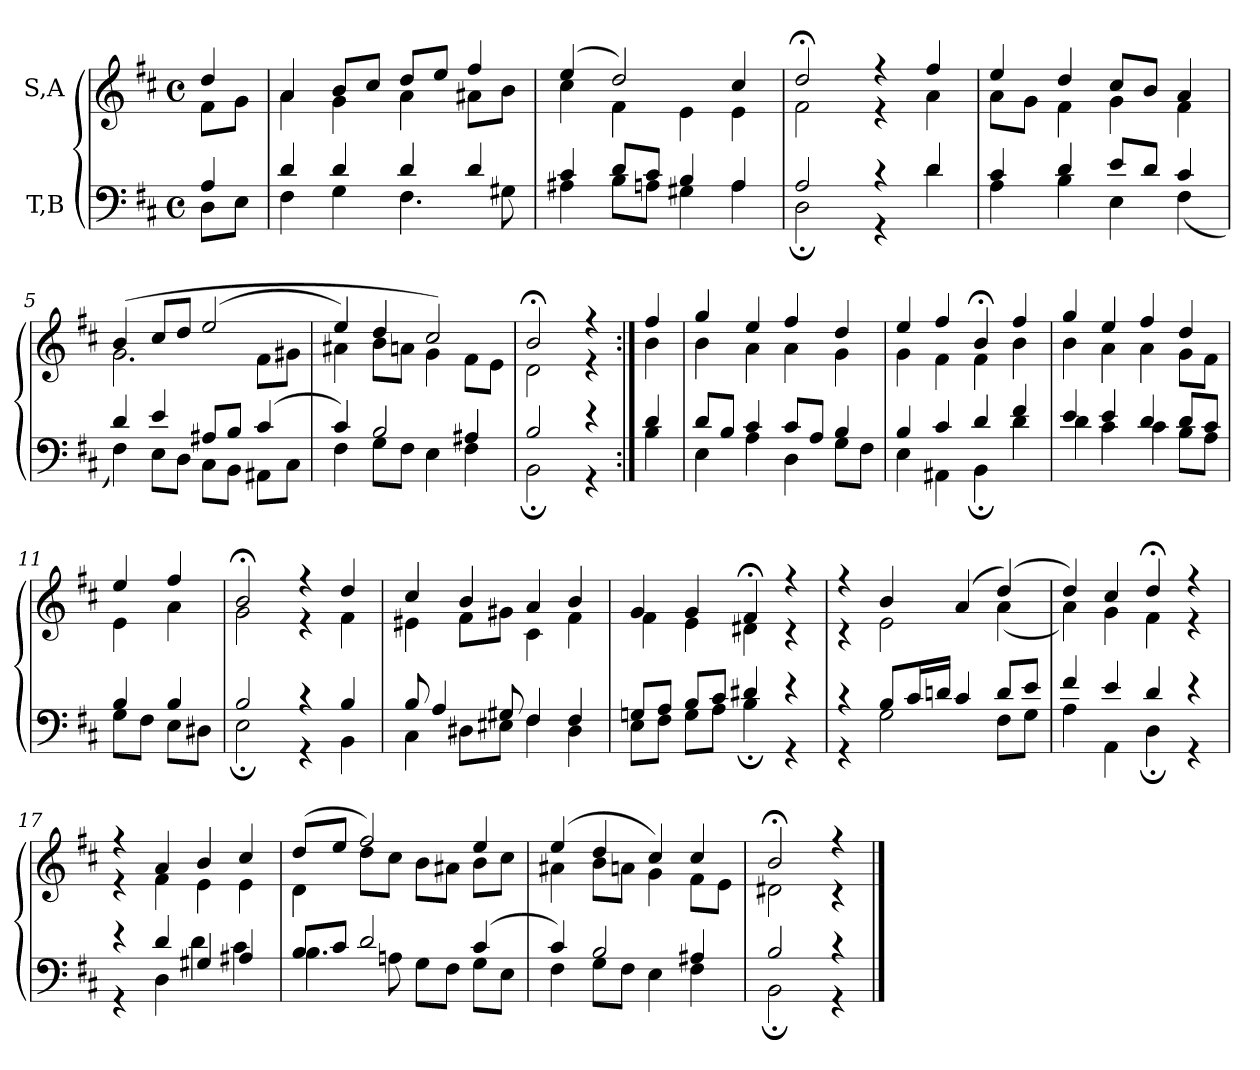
**kern	**kern
*part2	*part1
*staff2	*staff1
*I"T,B	*I"S,A
*clefF4	*clefG2
*k[f#c#]	*k[f#c#]
*M4/4	*M4/4
*met(c)	*met(c)
=	=
*^	*^
4A	8DL	4dd	8f#L
.	8EJ	.	8gJ
=1	=1	=1	=1
4d	4F#	4a	4a
4d	4G	8bL	4g
.	.	8cc#J	.
4d	4.F#	8ddL	4a
.	.	8eeJ	.
4d	.	4ff#	8a#XL
.	8G#X	.	8bJ
=2	=2	=2	=2
4c#	4A#X	(>4ee	4cc#
8dL	8BL	2dd)	4f#
8c#J	8AnJ	.	.
4B	4G#X	.	4e
4A	4A	4cc#	4e
=3	=3	=3	=3
2A	2D;	2dd;<	2f#
4r	4r	4r	4r
4d	4d	4ff#	4a
=4	=4	=4	=4
4c#	4A	4ee	8aL
.	.	.	8gJ
4d	4B	4dd	4f#
8eL	4E	8cc#L	4g
8dJ	.	8bJ	.
4c#	(<4F#	4a	4f#
=5	=5	=5	=5
4d	4F#)	(>4b	2.g
4e	8EL	8cc#L	.
.	8DJ	8ddJ	.
8A#XL	8C#L	(>2ee	.
8BJ	8BBJ	.	.
(>4c#	8AA#XL	.	8f#L
.	8C#J	.	8g#XJ
=6	=6	=6	=6
4c#)	4F#	4ee)	4a#X
2B	8GL	4dd	8bL
.	8F#J	.	8anJ
.	4E	2cc#)	4g
4A#X	4F#	.	8f#L
.	.	.	8eJ
=7a	=7a	=7a	=7a
2B	2BB;	2b;<	2d
4r	4r	4r	4r
=7b:|!	=7b:|!	=7b:|!	=7b:|!
4d	4B	4ff#	4b
=8	=8	=8	=8
8dL	4E	4gg	4b
8BJ	.	.	.
4c#	4A	4ee	4a
8c#L	4D	4ff#	4a
8AJ	.	.	.
4B	8GL	4dd	4g
.	8F#J	.	.
=9	=9	=9	=9
4B	4E	4ee	4g
4c#	4AA#X	4ff#	4f#
4d	4BB;	4b;<	4f#
4f#	4d	4ff#	4b
=10	=10	=10	=10
4e	4d	4gg	4b
4e	4c#	4ee	4a
4d	4c#	4ff#	4a
8dL	8BL	4dd	8gL
8c#J	8AJ	.	8f#J
=11a	=11a	=11a	=11a
4B	8GL	4ee	4e
.	8F#J	.	.
4B	8EL	4ff#	4a
.	8D#XJ	.	.
=12	=12	=12	=12
2B	2E;	2b;<	2g
4r	4r	4r	4r
4B	4BB	4dd	4f#
=13	=13	=13	=13
8B	4C#	4cc#	4e#X
4A	.	.	.
.	8D#XL	4b	8f#L
8G#X	8E#XJ	.	8g#XJ
4F#	4F#	4a	4c#
4F#	4D#	4b	4f#
=14	=14	=14	=14
8GnL	8EL	4g	4f#
8AJ	8F#J	.	.
8BL	8GL	4g	4e
8c#J	8AJ	.	.
4d#X	4B;	4f#;<	4d#X
4r	4r	4r	4r
=15	=15	=15	=15
4r	4r	4r	4r
8BL	2G	4b	2e
16c#L	.	.	.
16dnJJ	.	.	.
4c#	.	(>4a	.
8dL	8F#L	(>4dd)	(<4a
8eJ	8GJ	.	.
=16	=16	=16	=16
4f#	4A	4dd)	4a)
4e	4AA	4cc#	4g
4d	4D;	4dd;<	4f#
4r	4r	4r	4r
=17	=17	=17	=17
4r	4r	4r	4r
4d	4D	4a	4f#
4G#X	4d	4b	4e
4A#X	4c#	4cc#	4e
=18	=18	=18	=18
8BL	4.B	(>8ddL	4d
8c#J	.	8eeJ	.
2d	.	2ff#)	8ddL
.	8An	.	8cc#J
.	8GL	.	8bL
.	8F#J	.	8a#XJ
(>4c#	8GL	4ee	8bL
.	8EJ	.	8cc#J
=19	=19	=19	=19
4c#)	4F#	(>4ee	4a#X
2B	8GL	4dd	8bL
.	8F#J	.	8anJ
.	4E	4cc#)	4g
4A#X	4F#	4cc#	8f#L
.	.	.	8eJ
=20	=20	=20	=20
2B	2BB;	2b;<	2d#X
4r	4r	4r	4r
*v	*v	*	*
*	*v	*v
==	==
*-	*-
